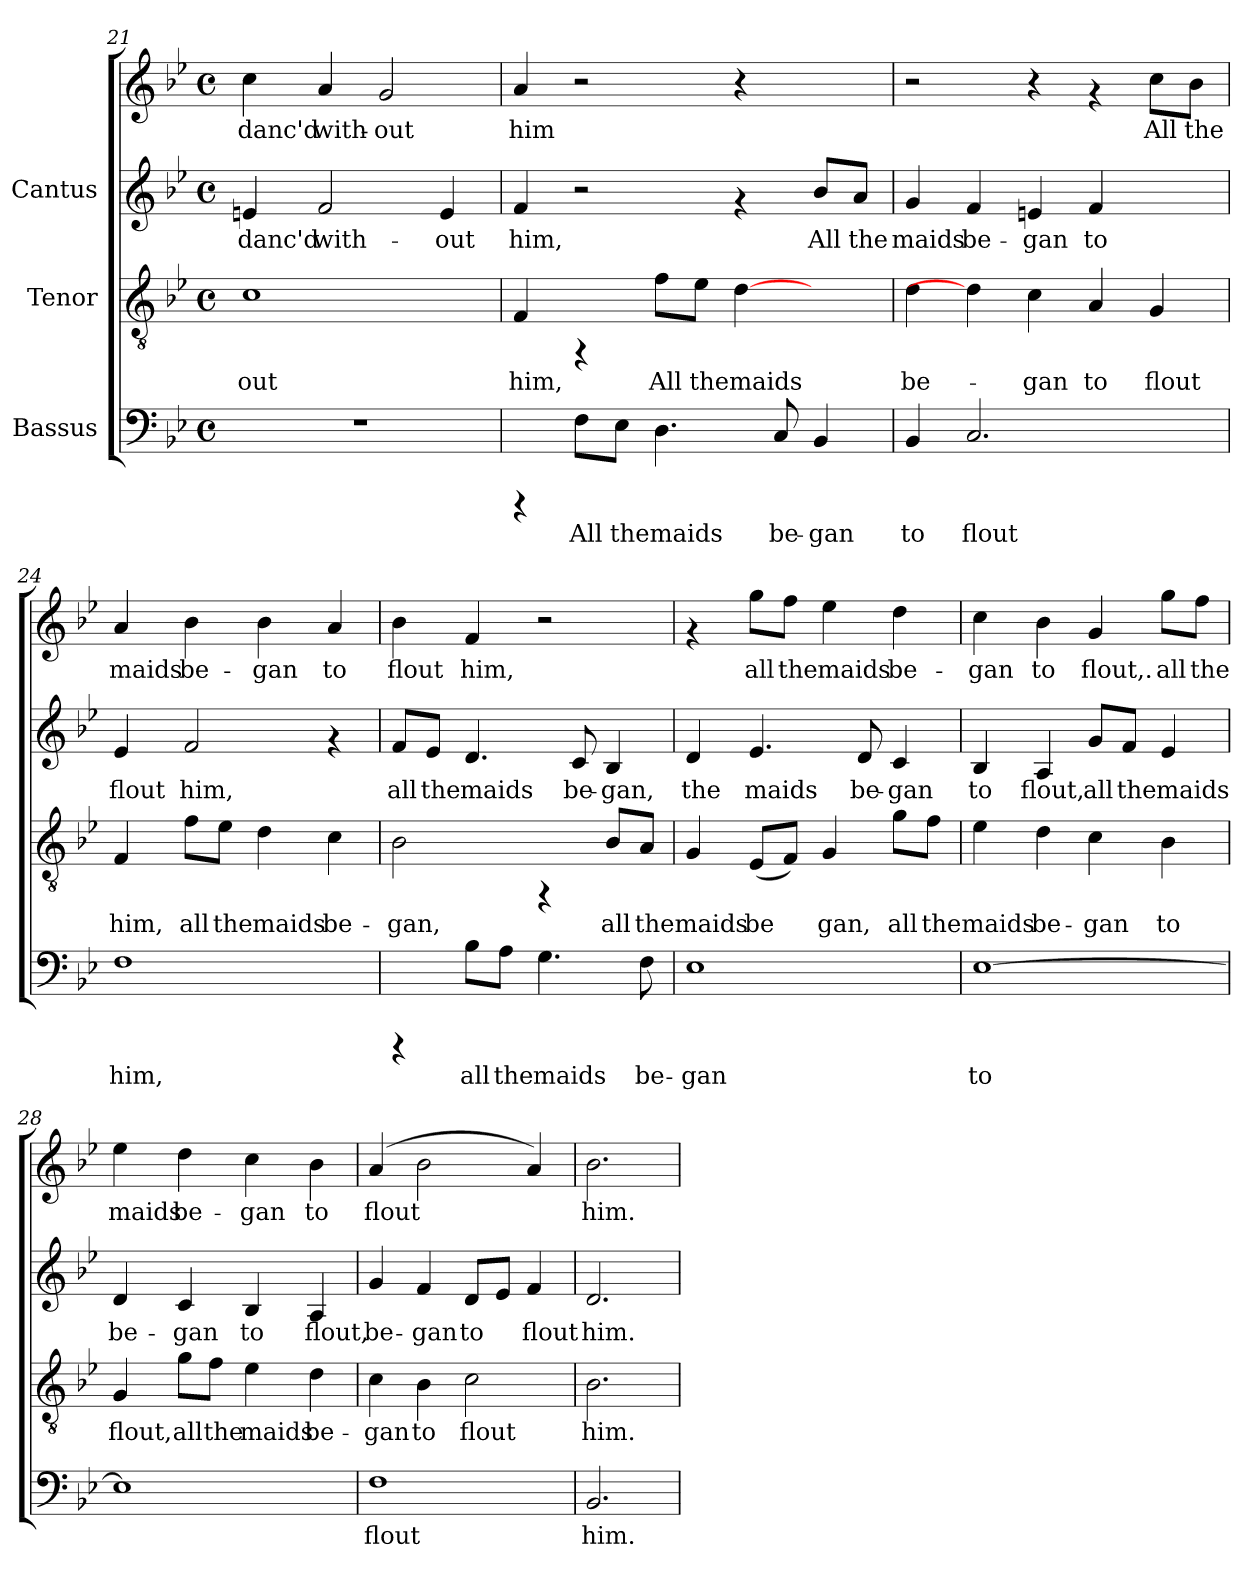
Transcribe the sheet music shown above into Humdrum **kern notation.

**kern	**text	**kern	**text	**kern	**text	**kern	**text
*part3	*part3	*part2	*part2	*part1	*part1	*part1	*part1
*staff4	*staff4	*staff3	*staff3	*staff2	*staff2	*staff1	*staff1
*I"Bassus	*	*I"Tenor	*	*I"Cantus	*	*	*
!!LO:LB:g=z
*clefF4	*	*clefGv2	*	*clefG2	*	*clefG2	*
*k[b-e-]	*	*k[b-e-]	*	*k[b-e-]	*	*k[b-e-]	*
*B-:	*	*B-:	*	*B-:	*	*B-:	*
*M4/4	*	*M4/4	*	*M4/4	*	*M4/4	*
*met(c)	*	*met(c)	*	*met(c)	*	*met(c)	*
=21	=21	=21	=21	=21	=21	=21	=21
!	!	!	!LO:LY:b:cj	!	!LO:LY:b:cj	!	!LO:LY:b:cj
1r	.	1c	-out	4en/	danc'd	4cc\	danc'd
!	!	!	!	!	!LO:LY:b:cj	!	!LO:LY:b:cj
.	.	.	.	2f/	with-	4a/	with-
!	!	!	!	!	!	!	!LO:LY:b:cj
.	.	.	.	.	.	2g/	-out
!	!	!	!	!	!LO:LY:b:cj	!	!
.	.	.	.	4e/	-out	.	.
=22	=22	=22	=22	=22	=22	=22	=22
!	!	!	!LO:LY:b:cj	!	!LO:LY:b:cj	!	!LO:LY:b:cj
4rCCC	.	4F/	him,	4f/	him,	4a/	him
!	!LO:LY:b:cj	!	!	!	!	!	!
8F\L	All	4rFF	.	2r	.	2r	.
!	!LO:LY:b:cj	!	!	!	!	!	!
8E-\J	the	.	.	.	.	.	.
!	!LO:LY:b:cj	!	!LO:LY:b:cj	!	!	!	!
4.D\	maids	8f\L	All	.	.	.	.
!	!	!	!LO:LY:b:cj	!	!	!	!
.	.	8e-\J	the	.	.	.	.
!	!	!	!LO:LY:b:cj	!	!	!	!
.	.	[4d\	maids	4rf	.	4r	.
!	!LO:LY:b:cj	!	!	!	!	!	!
8C/	be-	.	.	.	.	.	.
!	!LO:LY:b:cj	!	!	!	!LO:LY:b:cj	!	!
4BB-/	-gan	4ryy	.	8b-/L	All	4ryy	.
!	!	!	!	!	!LO:LY:b:cj	!	!
.	.	.	.	8a/J	the	.	.
=23	=23	=23	=23	=23	=23	=23	=23
!	!LO:LY:b:cj	!	!LO:LY:b:cj	!	!LO:LY:b:cj	!	!
4BB-/	to	4d\	be-	4g/	maids	2r	.
!	!LO:LY:b:cj	!	!	!	!LO:LY:b:cj	!	!
2.C/	flout	4d\]	.	4f/	be-	.	.
!	!	!	!LO:LY:b:cj	!	!LO:LY:b:cj	!	!
.	.	4c\	-gan	4en/	-gan	4r	.
!	!	!	!LO:LY:b:cj	!	!LO:LY:b:cj	!	!
.	.	4A/	to	4f/	to	4rf	.
!	!	!	!LO:LY:b:cj	!	!	!	!LO:LY:b:cj
4ryy	.	4G/	flout	4ryy	.	8cc\L	All
!	!	!	!	!	!	!	!LO:LY:b:cj
.	.	.	.	.	.	8b-\J	the
!!LO:PB:g=z
=24	=24	=24	=24	=24	=24	=24	=24
!	!LO:LY:b:cj	!	!LO:LY:b:cj	!	!LO:LY:b:cj	!	!LO:LY:b:cj
1F	him,	4F/	him,	4e-/	flout	4a/	maids
!	!	!	!LO:LY:b:cj	!	!LO:LY:b:cj	!	!LO:LY:b:cj
.	.	8f\L	all	2f/	him,	4b-\	be-
!	!	!	!LO:LY:b:cj	!	!	!	!
.	.	8e-\J	the	.	.	.	.
!	!	!	!LO:LY:b:cj	!	!	!	!LO:LY:b:cj
.	.	4d\	maids	.	.	4b-\	-gan
!	!	!	!LO:LY:b:cj	!	!	!	!LO:LY:b:cj
.	.	4c\	be-	4rf	.	4a/	to
=25	=25	=25	=25	=25	=25	=25	=25
!	!	!	!LO:LY:b:cj	!	!LO:LY:b:cj	!	!LO:LY:b:cj
4rCCC	.	2B-\	-gan,	8f/L	all	4b-\	flout
!	!	!	!	!	!LO:LY:b:cj	!	!
.	.	.	.	8e-/J	the	.	.
!	!LO:LY:b:cj	!	!	!	!LO:LY:b:cj	!	!LO:LY:b:cj
8B-\L	all	.	.	4.d/	maids	4f/	him,
!	!LO:LY:b:cj	!	!	!	!	!	!
8A\J	the	.	.	.	.	.	.
!	!LO:LY:b:cj	!	!	!	!	!	!
4.G\	maids	4rFF	.	.	.	2r	.
!	!	!	!	!	!LO:LY:b:cj	!	!
.	.	.	.	8c/	be-	.	.
!	!	!	!LO:LY:b:cj	!	!LO:LY:b:cj	!	!
.	.	8B-/L	all	4B-/	-gan,	.	.
!	!LO:LY:b:cj	!	!LO:LY:b:cj	!	!	!	!
8F\	be-	8A/J	the	.	.	.	.
=26	=26	=26	=26	=26	=26	=26	=26
!	!LO:LY:b:cj	!	!LO:LY:b:cj	!	!LO:LY:b:cj	!	!
1E-	-gan	4G/	maids	4d/	-the	4rf	.
!	!	!	!LO:LY:b:cj	!	!LO:LY:b:cj	!	!LO:LY:b:cj
.	.	(<8E-/L	be-	4.e-/	maids	8gg\L	all
!	!	!	!LO:LY:b:cj	!	!	!	!LO:LY:b:cj
.	.	8F/J)	-	.	.	8ff\J	the
!	!	!	!LO:LY:b:cj	!	!	!	!LO:LY:b:cj
.	.	4G/	gan,	.	.	4ee-\	maids
!	!	!	!	!	!LO:LY:b:cj	!	!
.	.	.	.	8d/	be-	.	.
!	!	!	!LO:LY:b:cj	!	!LO:LY:b:cj	!	!LO:LY:b:cj
.	.	8g\L	all	4c/	-gan	4dd\	be-
!	!	!	!LO:LY:b:cj	!	!	!	!
.	.	8f\J	the	.	.	.	.
!!LO:LB:g=z
=27	=27	=27	=27	=27	=27	=27	=27
!	!LO:LY:b:cj	!	!LO:LY:b:cj	!	!LO:LY:b:cj	!	!LO:LY:b:cj
[>1E-	to	4e-\	maids	4B-/	to	4cc\	gan
!	!	!	!LO:LY:b:cj	!	!LO:LY:b:cj	!	!LO:LY:b:cj
.	.	4d\	be-	4A/	flout,	4b-\	to
!	!	!	!LO:LY:b:cj	!	!LO:LY:b:cj	!	!LO:LY:b:cj
.	.	4c\	-gan	8g/L	all	4g/	flout,.
!	!	!	!	!	!LO:LY:b:cj	!	!
.	.	.	.	8f/J	the	.	.
!	!	!	!LO:LY:b:cj	!	!LO:LY:b:cj	!	!LO:LY:b:cj
.	.	4B-\	to	4e-/	maids	8gg\L	all
!	!	!	!	!	!	!	!LO:LY:b:cj
.	.	.	.	.	.	8ff\J	the
=28	=28	=28	=28	=28	=28	=28	=28
!	!	!	!LO:LY:b:cj	!	!LO:LY:b:cj	!	!LO:LY:b:cj
1E-]	.	4G/	flout,	4d/	be-	4ee-\	maids
!	!	!	!LO:LY:b:cj	!	!LO:LY:b:cj	!	!LO:LY:b:cj
.	.	8g\L	all	4c/	-gan	4dd\	be-
!	!	!	!LO:LY:b:cj	!	!	!	!
.	.	8f\J	the	.	.	.	.
!	!	!	!LO:LY:b:cj	!	!LO:LY:b:cj	!	!LO:LY:b:cj
.	.	4e-\	maids	4B-/	to	4cc\	-gan
!	!	!	!LO:LY:b:cj	!	!LO:LY:b:cj	!	!LO:LY:b:cj
.	.	4d\	be-	4A/	flout,	4b-\	to
=29	=29	=29	=29	=29	=29	=29	=29
!	!LO:LY:b:cj	!	!LO:LY:b:cj	!	!LO:LY:b:cj	!	!LO:LY:b:cj
1F	flout	4c\	-gan	4g/	be-	(<4a/	flout
!	!	!	!LO:LY:b:cj	!	!LO:LY:b:cj	!	!LO:LY:b:cj
.	.	4B-\	to	4f/	-gan	2b-\	.
!	!	!	!LO:LY:b:cj	!	!LO:LY:b:cj	!	!
.	.	2c\	flout	8d/L	to	.	.
!	!	!	!	!	!LO:LY:b:cj	!	!
.	.	.	.	8e-/J	.	.	.
!	!	!	!	!	!LO:LY:b:cj	!	!LO:LY:b:cj
.	.	.	.	4f/	flout	4a/)	.
=30	=30	=30	=30	=30	=30	=30	=30
!	!LO:LY:b:cj	!	!LO:LY:b:cj	!	!LO:LY:b:cj	!	!LO:LY:b:cj
2.BB-/	him.	2.B-\	him.	2.d/	him.	2.b-\	him.
=	=	=	=	=	=	=	=
*-	*-	*-	*-	*-	*-	*-	*-
